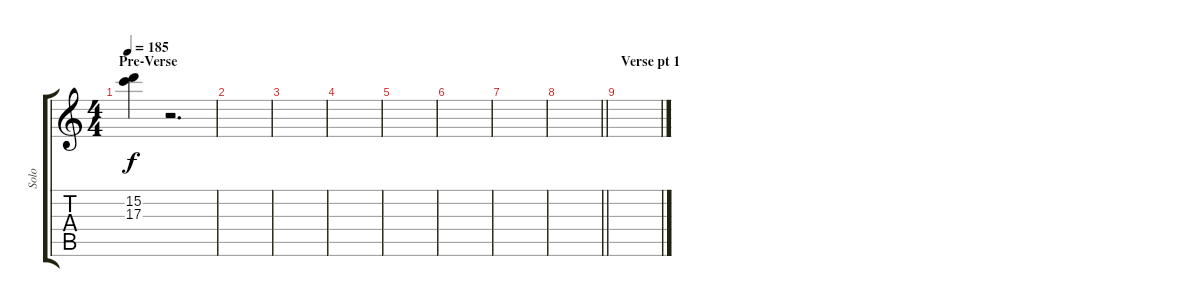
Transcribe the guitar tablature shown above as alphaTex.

\track ("Solo" "Solo") {instrument overdrivenguitar}
\staff {score tabs}
\tuning (E4 B3 G3 D3 A2 D2) {hide}
\ts (4 4)
\section ("" "Pre-Verse")
\tempo 185
\clef g2
\ks c
(15.2{t} 17.3{t}).4{dy f} r.2{d} |
|
|
|
|
|
|
\barLineRight lightlight
|
\section ("" "Verse pt 1")
